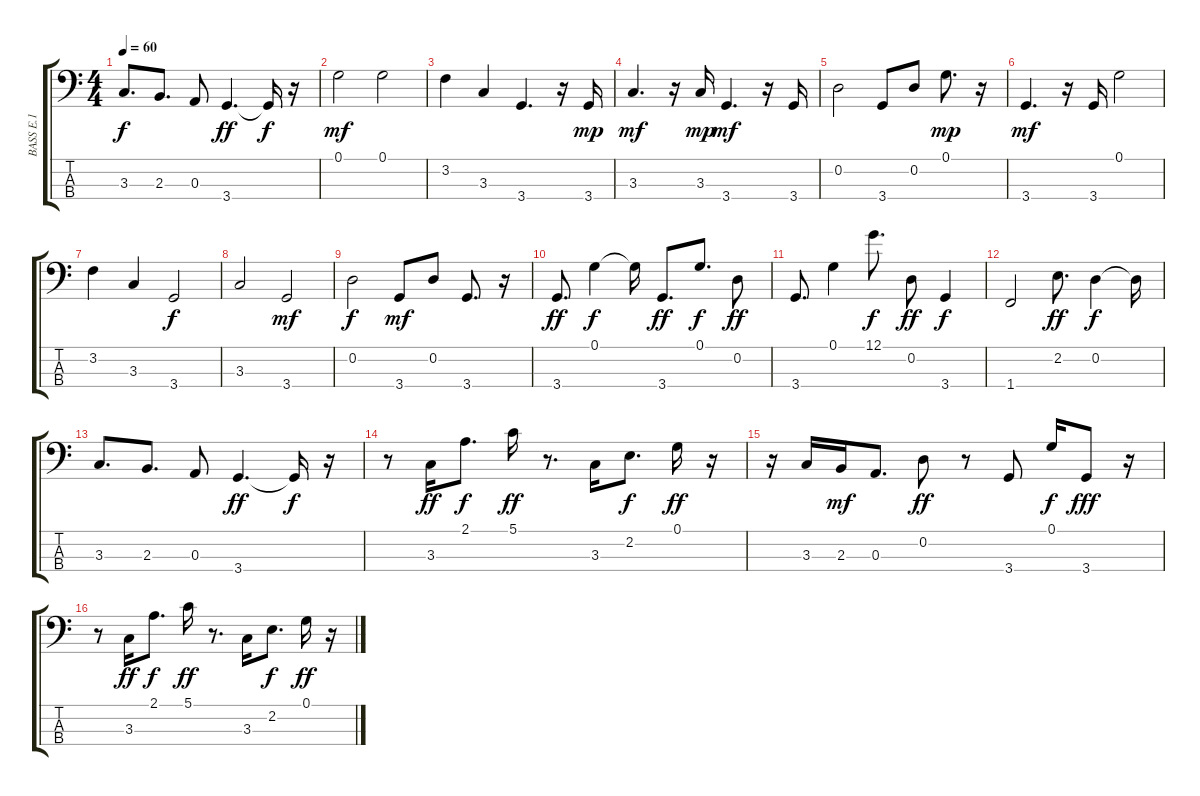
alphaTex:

\track ("BASS E.1            " "BASS E.1  ") {instrument acousticbass}
\staff {score tabs}
\tuning (G2 D2 A1 E1) {hide}
\ts (4 4)
\tempo 60
\clef f4
\ks c
3.3.8{d dy f} 2.3.8{d} 0.3.8 3.4.4{d dy ff} 3.4{t}.16{dy f} r.16 |
0.1.2{dy mf} 0.1.2 |
3.2.4 3.3.4 3.4.4{d} r.16 3.4.16{dy mp} |
3.3.4{d dy mf} r.16 3.3.16{dy mp} 3.4.4{d dy mf} r.16 3.4.16 |
0.2.2 3.4.8 0.2.8 0.1.8{d dy mp} r.16 |
3.4.4{d dy mf} r.16 3.4.16 0.1.2 |
3.2.4 3.3.4 3.4.2{dy f} |
3.3.2 3.4.2{dy mf} |
0.2.2{dy f} 3.4.8{dy mf} 0.2.8 3.4.8{d} r.16 |
3.4.8{d dy ff} 0.1.4{dy f} 0.1{t}.16 3.4.8{d dy ff} 0.1.8{d dy f} 0.2.8{dy ff} |
3.4.8{d} 0.1.4 12.1.8{d dy f} 0.2.8{dy ff} 3.4.4{dy f} |
1.4.2 2.2.8{d dy ff} 0.2.4{dy f} 0.2{t}.16 |
3.3.8{d} 2.3.8{d} 0.3.8 3.4.4{d dy ff} 3.4{t}.16{dy f} r.16 |
r.8 3.3.16{dy ff} 2.1.8{d dy f} 5.1.16{dy ff} r.8{d} 3.3.16 2.2.8{d dy f} 0.1.16{dy ff} r.16 |
r.16 3.3.16 2.3.16{dy mf} 0.3.8{d} 0.2.8{dy ff} r.8 3.4.8 0.1.16{dy f} 3.4.8{dy fff} r.16 |
r.8 3.3.16{dy ff} 2.1.8{d dy f} 5.1.16{dy ff} r.8{d} 3.3.16 2.2.8{d dy f} 0.1.16{dy ff} r.16
